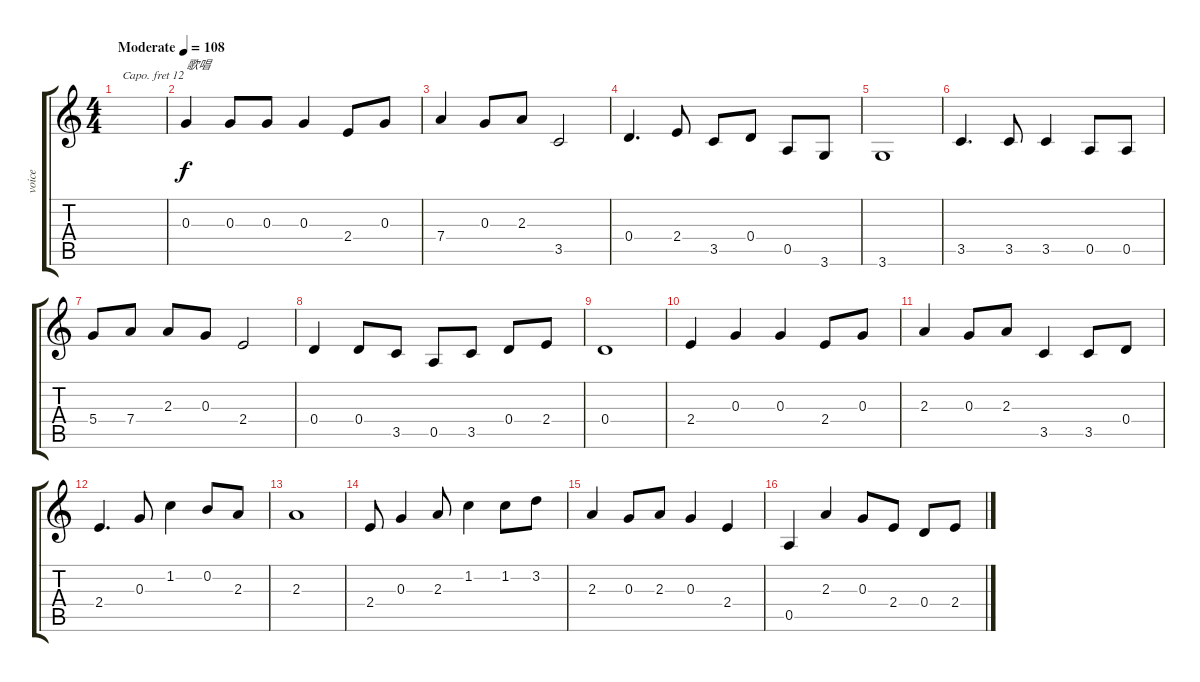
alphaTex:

\track ("voice" "voice") {instrument synthstrings1}
\staff {score tabs}
\capo 12
\tuning (E4 B3 G3 D3 A2 E2) {hide}
\ts (4 4)
\tempo (108 "Moderate")
\clef g2
\ks c
|
0.3.4{txt "歌唱"} 0.3.8 0.3.8 0.3.4 2.4.8 0.3.8 |
7.4.4 0.3.8 2.3.8 3.5.2 |
0.4.4{d} 2.4.8 3.5.8 0.4.8 0.5.8 3.6.8 |
3.6.1 |
3.5.4{d} 3.5.8 3.5.4 0.5.8 0.5.8 |
5.4.8 7.4.8 2.3.8 0.3.8 2.4.2 |
0.4.4 0.4.8 3.5.8 0.5.8 3.5.8 0.4.8 2.4.8 |
0.4.1 |
2.4.4 0.3.4 0.3.4 2.4.8 0.3.8 |
2.3.4 0.3.8 2.3.8 3.5.4 3.5.8 0.4.8 |
2.4.4{d} 0.3.8 1.2.4 0.2.8 2.3.8 |
2.3.1 |
2.4.8 0.3.4 2.3.8 1.2.4 1.2.8 3.2.8{txt ""} |
2.3.4 0.3.8 2.3.8 0.3.4 2.4.4 |
0.5.4 2.3.4 0.3.8 2.4.8 0.4.8 2.4.8
